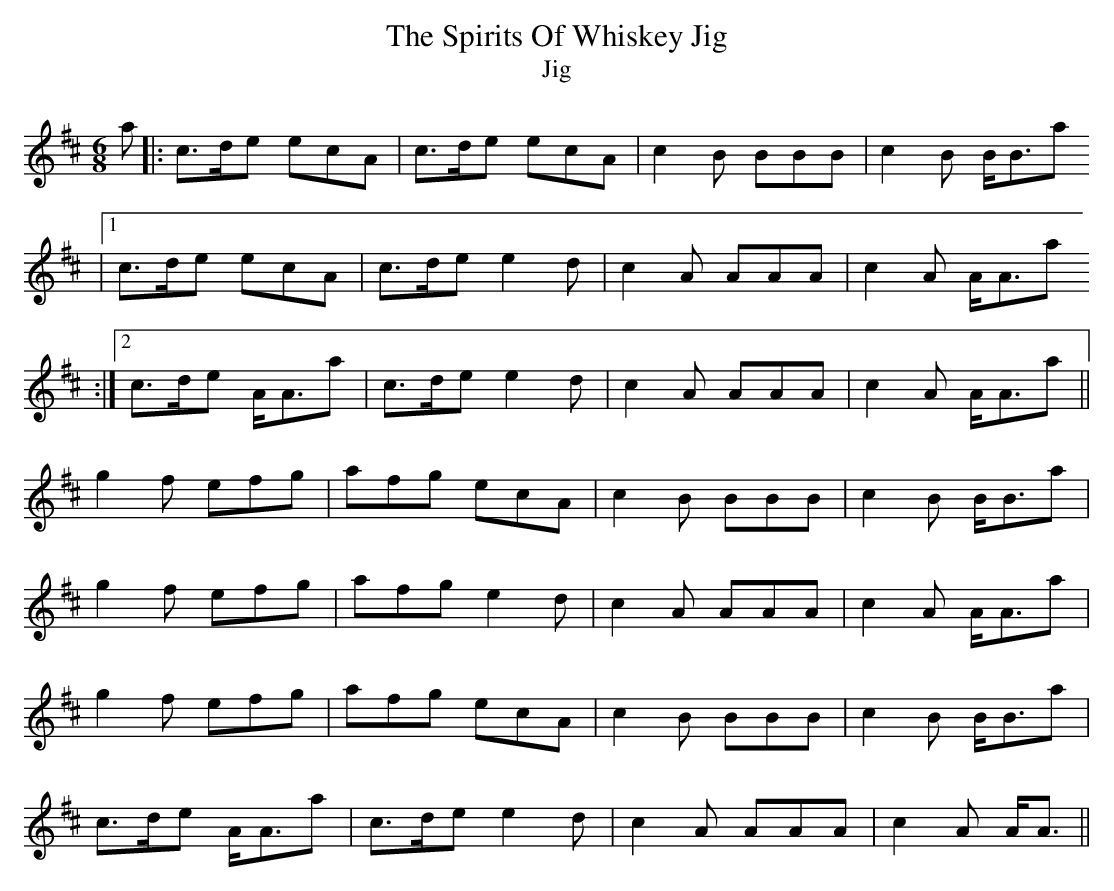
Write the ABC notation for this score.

X:1
T:Spirits Of Whiskey Jig, The
T:Jig
M:6/8
L:1/8
K:Amix
a |: c>de ecA | c>de ecA | c2 B BBB | c2 B B<Ba
|1 c>de ecA | c>de e2 d | c2 A AAA | c2 A A<Aa
:|2 c>de A<Aa | c>de e2 d | c2 A AAA | c2 A A<Aa ||
g2 f efg | afg ecA | c2 B BBB | c2 B B<Ba |
g2 f efg | afg e2 d | c2 A AAA | c2 A A<Aa |
g2 f efg | afg ecA | c2 B BBB | c2 B B<Ba |
c>de A<Aa | c>de e2 d | c2 A AAA | c2 A A<A ||
